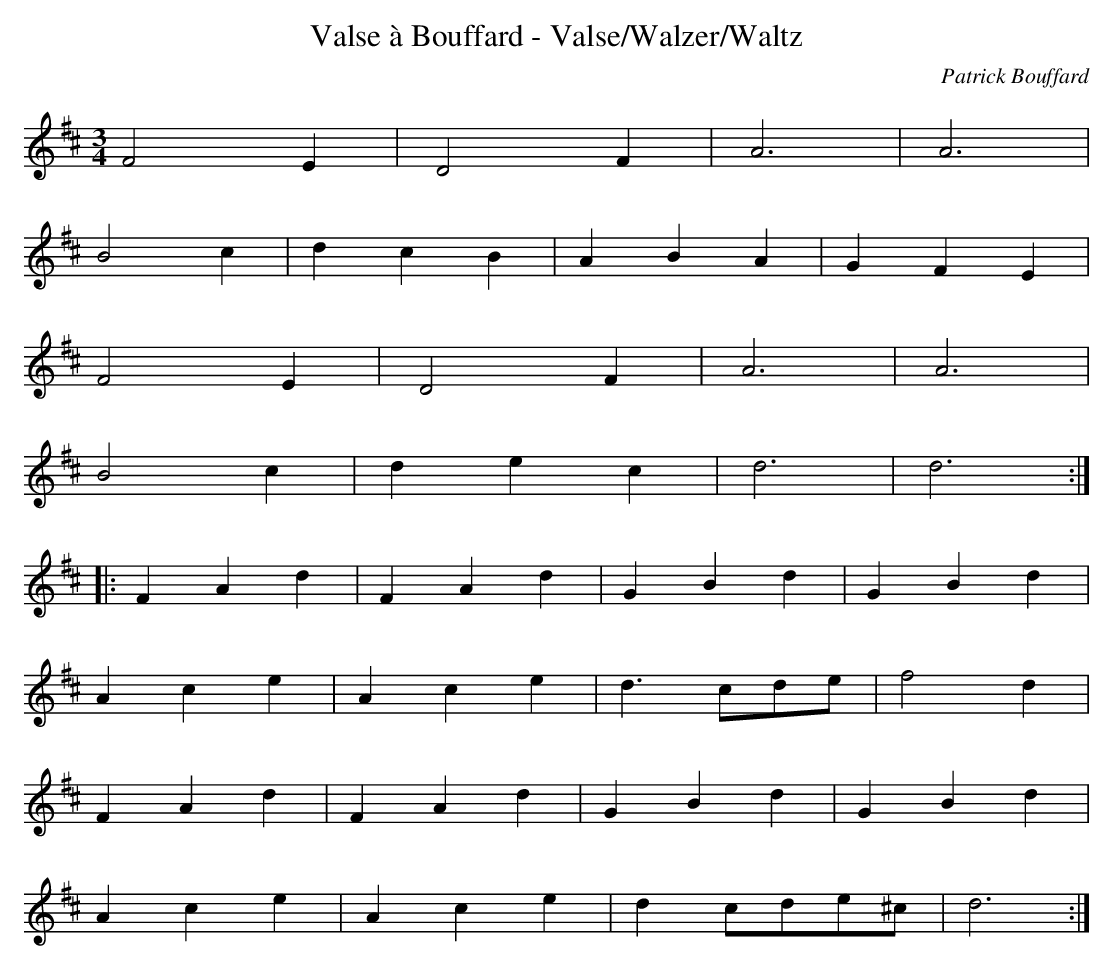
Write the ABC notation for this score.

X:1
T:Valse à Bouffard - Valse/Walzer/Waltz
C:Patrick Bouffard
M:3/4
L:1/4
K:D
F2E|D2F|A3|A3|
B2c|dcB|ABA|GFE|
F2E|D2F|A3|A3|
B2c|dec|d3|d3:|
|:FAd|FAd|GBd|GBd|
Ace|Ace|d>cd/e/|f2d|
FAd|FAd|GBd|GBd|
Ace|Ace|dc/d/e/^c/|d3:|
